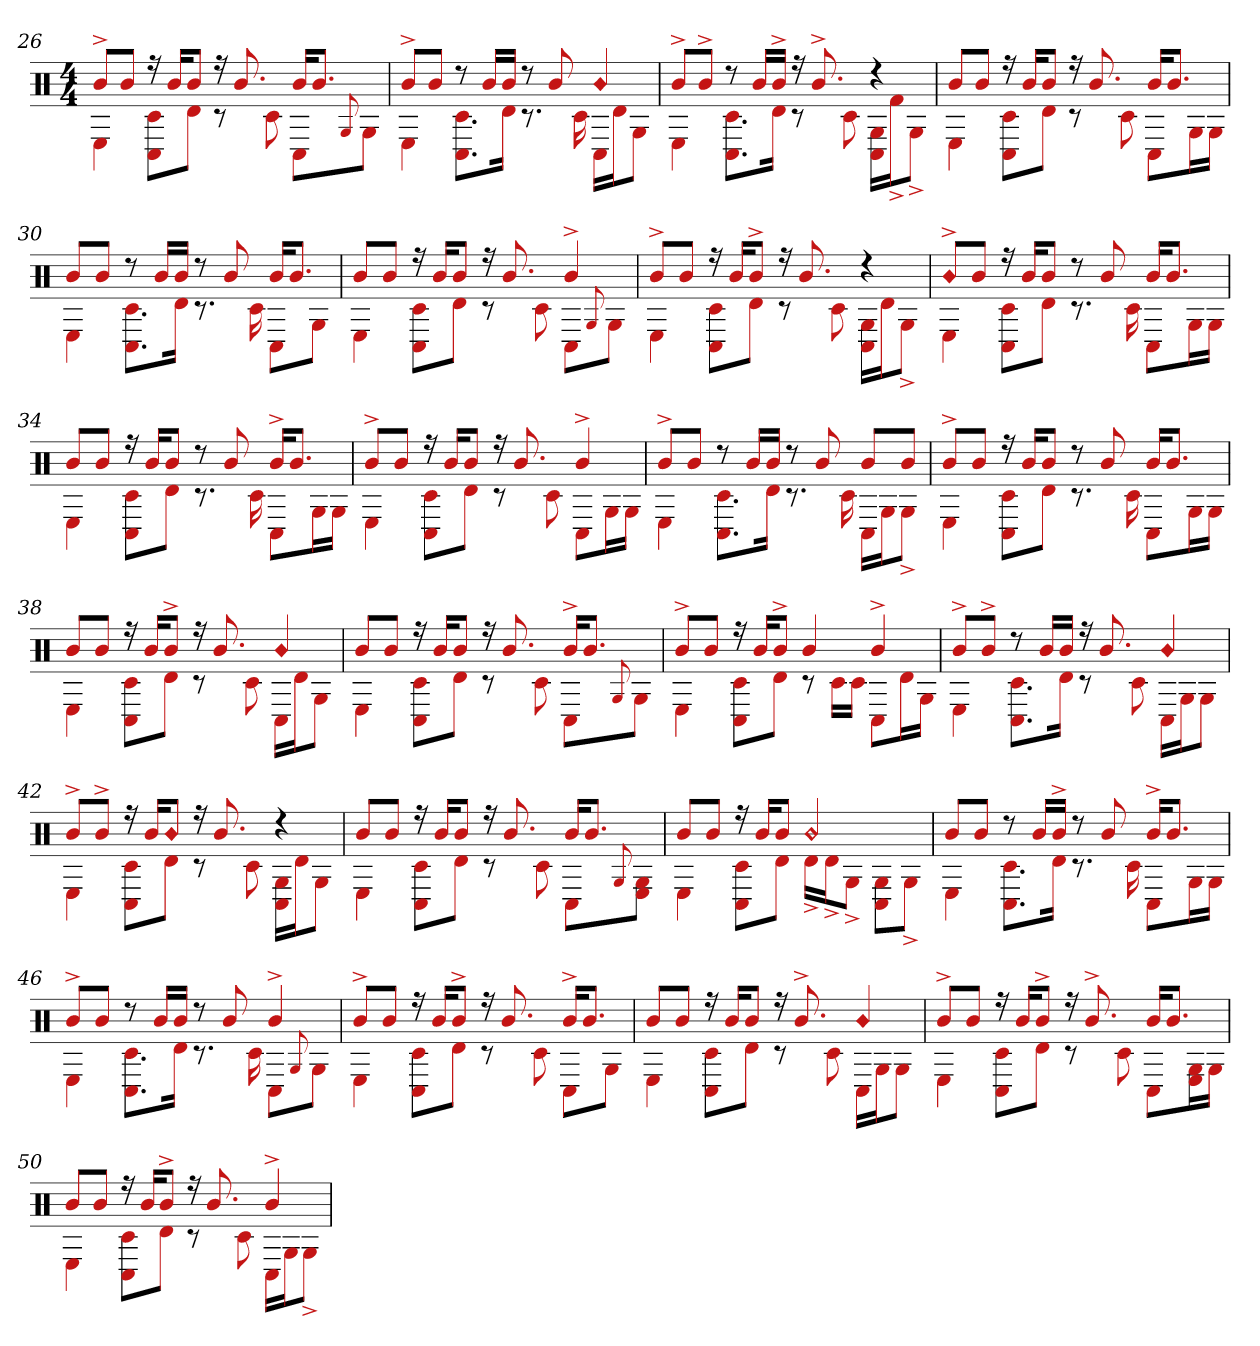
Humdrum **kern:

**kern
*part1
*staff1
*clefX
*k[]
*M4/4
=26
*^
8b^L	4E
8bJ	.
16r	8C# 8c#L
16bKL	.
8bJ	8dJ
16r	8r
8.b	.
.	8c#
16bKL	8C#L
8.bJ	.
.	8qqG
.	8GJ
=27	=27
8b^L	4E
8bJ	.
8r	8.C# 8.c#L
16bLL	.
16bJJ	16dJk
8r	8.r
8b	.
.	16c#
!LO:N:head=diamond	!
4b	16C#LL
.	16dJ
.	8GJ
=28	=28
8b^L	4E
8b^J	.
8r	8.C# 8.c#L
16bLL	.
16b^JJ	16dJk
16r	8r
8.b^	.
.	8c#
4r	16C# 16GLL
.	16f#^J
.	8G^J
=29	=29
8bL	4E
8bJ	.
16r	8C# 8c#L
16bKL	.
8bJ	8dJ
16r	8r
8.b	.
.	8c#
16bKL	8C#L
8.bJ	.
.	16GL
.	16GJJ
=30	=30
8bL	4E
8bJ	.
8r	8.c# 8.C#L
16bLL	.
16bJJ	16dJk
8r	8.r
8b	.
.	16c#
16bKL	8C#L
8.bJ	.
.	8GJ
=31	=31
8bL	4E
8bJ	.
16r	8C# 8c#L
16bKL	.
8bJ	8dJ
16r	8r
8.b	.
.	8c#
4b^	8C#L
.	8qqG
.	8GJ
=32	=32
8b^L	4E
8bJ	.
16r	8C# 8c#L
16bKL	.
8b^J	8dJ
16r	8r
8.b	.
.	8c#
4r	16C# 16GLL
.	16dJ
.	8G^J
=33	=33
!LO:N:head=diamond	!
8b^L	4E
8bJ	.
16r	8c# 8C#L
16bKL	.
8bJ	8dJ
8r	8.r
8b	.
.	16c#
16bKL	8C#L
8.bJ	.
.	16GL
.	16GJJ
=34	=34
8bL	4E
8bJ	.
16r	8C# 8c#L
16bKL	.
8bJ	8dJ
8r	8.r
8b	.
.	16c#
16b^KL	8C#L
8.bJ	.
.	16GL
.	16GJJ
=35	=35
8b^L	4E
8bJ	.
16r	8c# 8C#L
16bKL	.
8bJ	8dJ
16r	8r
8.b	.
.	8c#
4b^	8C#L
.	16GL
.	16GJJ
=36	=36
8b^L	4E
8bJ	.
8r	8.C# 8.c#L
16bLL	.
16bJJ	16dJk
8r	8.r
8b	.
.	16c#
8bL	16C#LL
.	16GJ
8bJ	8G^J
=37	=37
8b^L	4E
8bJ	.
16r	8c# 8C#L
16bKL	.
8bJ	8dJ
8r	8.r
8b	.
.	16c#
16bKL	8C#L
8.bJ	.
.	16GL
.	16GJJ
=38	=38
8bL	4E
8bJ	.
16r	8c# 8C#L
16bKL	.
8b^J	8dJ
16r	8r
8.b	.
.	8c#
!LO:N:head=diamond	!
4b	16C#LL
.	16dJ
.	8GJ
=39	=39
8bL	4E
8bJ	.
16r	8C# 8c#L
16bKL	.
8bJ	8dJ
16r	8r
8.b	.
.	8c#
16b^KL	8C#L
8.bJ	.
.	8qqG
.	8GJ
=40	=40
8b^L	4E
8bJ	.
16r	8C# 8c#L
16bKL	.
8b^J	8dJ
4b	8r
.	16c#LL
.	16c#JJ
4b^	8C#L
.	16dL
.	16GJJ
=41	=41
8b^L	4E
8b^J	.
8r	8.c# 8.C#L
16bLL	.
16bJJ	16dJk
16r	8r
8.b	.
.	8c#
!LO:N:head=diamond	!
4b	16C#LL
.	16GJ
.	8GJ
=42	=42
8b^L	4E
8b^J	.
16r	8C# 8c#L
16bKL	.
!LO:N:head=diamond	!
8bJ	8dJ
16r	8r
8.b	.
.	8c#
4r	16C# 16GLL
.	16dJ
.	8GJ
=43	=43
8bL	4E
8bJ	.
16r	8C# 8c#L
16bKL	.
8bJ	8dJ
16r	8r
8.b	.
.	8c#
16bKL	8C#L
8.bJ	.
.	8qqG
.	8E 8GJ
=44	=44
8bL	4E
8bJ	.
16r	8C# 8c#L
16bKL	.
8bJ	8dJ
!LO:N:head=diamond	!
2b	16d^LL
.	16d^J
.	8G^J
.	8C# 8GL
.	8G^J
=45	=45
8bL	4E
8bJ	.
8r	8.C# 8.c#L
16bLL	.
16b^JJ	16dJk
8r	8.r
8b	.
.	16c#
16b^KL	8C#L
8.bJ	.
.	16GL
.	16GJJ
=46	=46
8b^L	4E
8bJ	.
8r	8.c# 8.C#L
16bLL	.
16bJJ	16dJk
8r	8.r
8b	.
.	16c#
4b^	8C#L
.	8qqG
.	8GJ
=47	=47
8b^L	4E
8bJ	.
16r	8C# 8c#L
16bKL	.
8b^J	8dJ
16r	8r
8.b	.
.	8c#
16b^KL	8C#L
8.bJ	.
.	8GJ
=48	=48
8bL	4E
8bJ	.
16r	8C# 8c#L
16bKL	.
8bJ	8dJ
16r	8r
8.b^	.
.	8c#
!LO:N:head=diamond	!
4b	16C#LL
.	16GJ
.	8GJ
=49	=49
8b^L	4E
8bJ	.
16r	8C# 8c#L
16bKL	.
8b^J	8dJ
16r	8r
8.b^	.
.	8c#
16bKL	8C#L
8.bJ	.
.	16G 16EL
.	16GJJ
=50	=50
8bL	4E
8bJ	.
16r	8C# 8c#L
16bKL	.
8b^J	8dJ
16r	8r
8.b	.
.	8c#
4b^	16C#LL
.	16GJ
.	8G^J
*v	*v
=
*-
